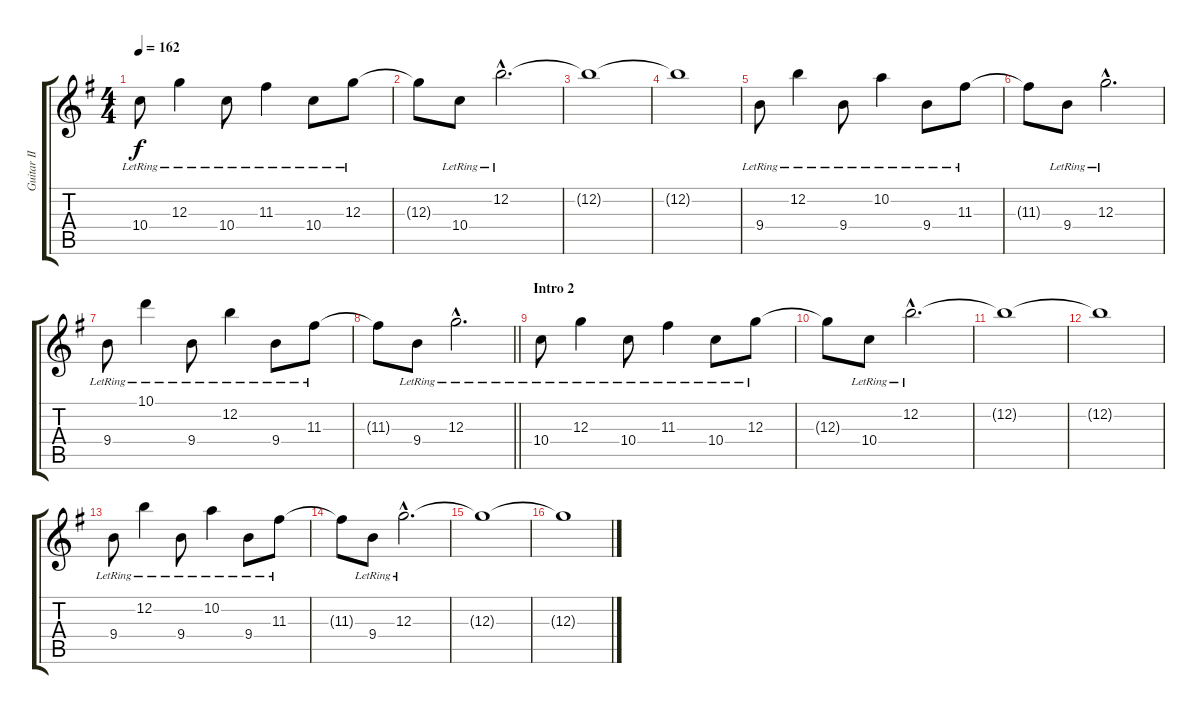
\track ("Guitar II (Inoran)" "Guitar II ") {instrument electricguitarclean}
\staff {score tabs}
\tuning (E4 B3 G3 D3 A2 E2) {hide}
\ts (4 4)
\tempo 162
\clef g2
\ks g
10.4{lr}.8{dy f} 12.3{lr}.4 10.4{lr}.8 11.3{lr}.4 10.4{lr}.8 12.3{lr}.8 |
12.3{t}.8 10.4{lr}.8 12.2{hac lr}.2{d} |
12.2{t}.1 |
12.2{t}.1 |
9.4{lr}.8 12.2{lr}.4 9.4{lr}.8 10.2{lr}.4 9.4{lr}.8 11.3{lr}.8 |
11.3{t}.8 9.4{lr}.8 12.3{hac lr}.2{d} |
9.4{lr}.8 10.1{lr}.4 9.4{lr}.8 12.2{lr}.4 9.4{lr}.8 11.3{lr}.8 |
\barLineRight lightlight
11.3{t}.8 9.4{lr}.8 12.3{hac lr}.2{d} |
\section ("" "Intro 2")
10.4{lr}.8 12.3{lr}.4 10.4{lr}.8 11.3{lr}.4 10.4{lr}.8 12.3{lr}.8 |
12.3{t}.8 10.4{lr}.8 12.2{hac lr}.2{d} |
12.2{t}.1 |
12.2{t}.1 |
9.4{lr}.8 12.2{lr}.4 9.4{lr}.8 10.2{lr}.4 9.4{lr}.8 11.3{lr}.8 |
11.3{t}.8 9.4{lr}.8 12.3{hac lr}.2{d} |
12.3{t}.1 |
12.3{t}.1
